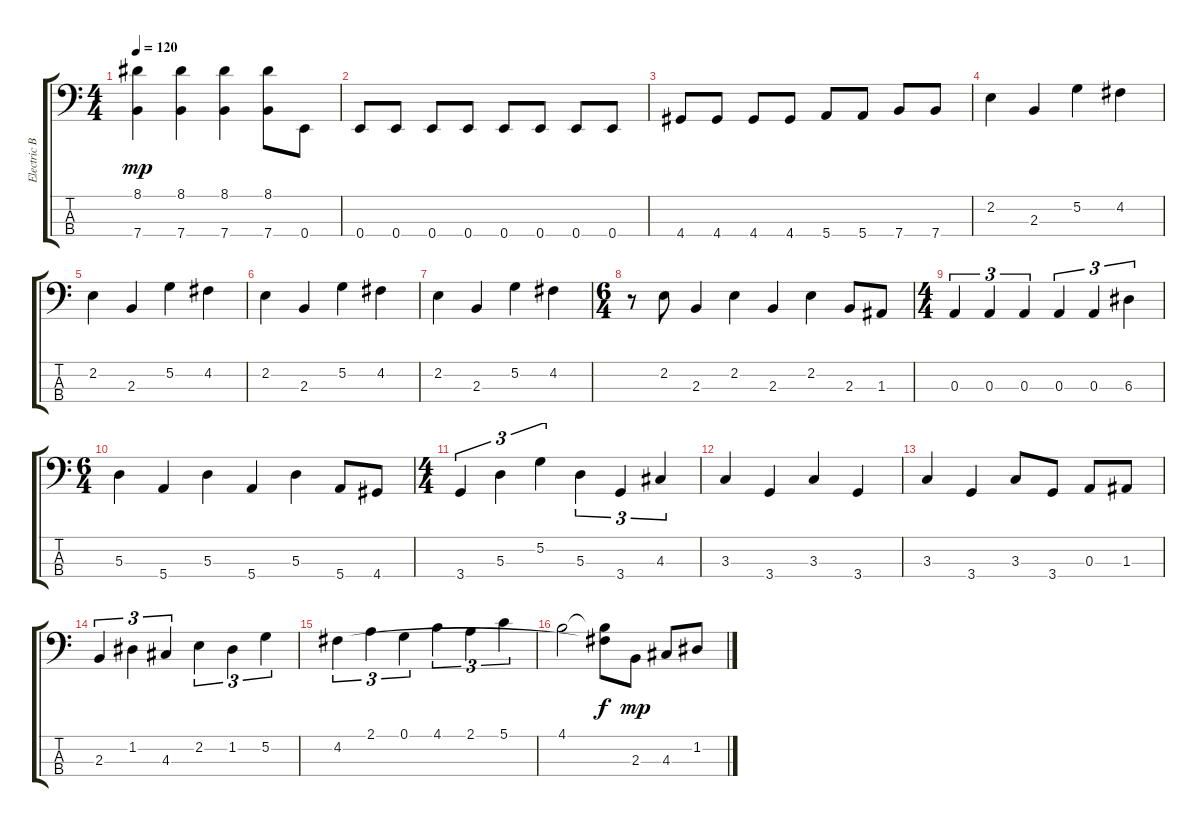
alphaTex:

\track ("Electric Bass (pick)" "Electric B") {instrument slapbass1}
\staff {score tabs}
\tuning (G2 D2 A1 E1) {hide}
\ts (4 4)
\tempo 120
\clef f4
\ks c
(8.1 7.4).4{dy mp} (8.1 7.4).4 (8.1 7.4).4 (8.1 7.4).8 0.4.8 |
0.4.8 0.4.8 0.4.8 0.4.8 0.4.8 0.4.8 0.4.8 0.4.8 |
4.4.8 4.4.8 4.4.8 4.4.8 5.4.8 5.4.8 7.4.8 7.4.8 |
2.2.4 2.3.4 5.2.4 4.2.4 |
2.2.4 2.3.4 5.2.4 4.2.4 |
2.2.4 2.3.4 5.2.4 4.2.4 |
2.2.4 2.3.4 5.2.4 4.2.4 |
\ts (6 4)
r.8 2.2.8 2.3.4 2.2.4 2.3.4 2.2.4 2.3.8 1.3.8 |
\ts (4 4)
0.3.4{tu (3 2)} 0.3.4{tu (3 2)} 0.3.4{tu (3 2)} 0.3.4{tu (3 2)} 0.3.4{tu (3 2)} 6.3.4{tu (3 2)} |
\ts (6 4)
5.3.4 5.4.4 5.3.4 5.4.4 5.3.4 5.4.8 4.4.8 |
\ts (4 4)
3.4.4{tu (3 2)} 5.3.4{tu (3 2)} 5.2.4{tu (3 2)} 5.3.4{tu (3 2)} 3.4.4{tu (3 2)} 4.3.4{tu (3 2)} |
3.3.4 3.4.4 3.3.4 3.4.4 |
3.3.4 3.4.4 3.3.8 3.4.8 0.3.8 1.3.8 |
2.3.4{tu (3 2)} 1.2.4{tu (3 2)} 4.3.4{tu (3 2)} 2.2.4{tu (3 2)} 1.2.4{tu (3 2)} 5.2.4{tu (3 2)} |
4.2.4{tu (3 2)} 2.1.4{tu (3 2)} 0.1.4{tu (3 2)} 4.1.4{tu (3 2)} 2.1.4{tu (3 2)} 5.1.4{tu (3 2)} |
4.1.2 (4.1{t} 4.2{t}).8{dy f} 2.3.8{dy mp} 4.3.8 1.2.8
